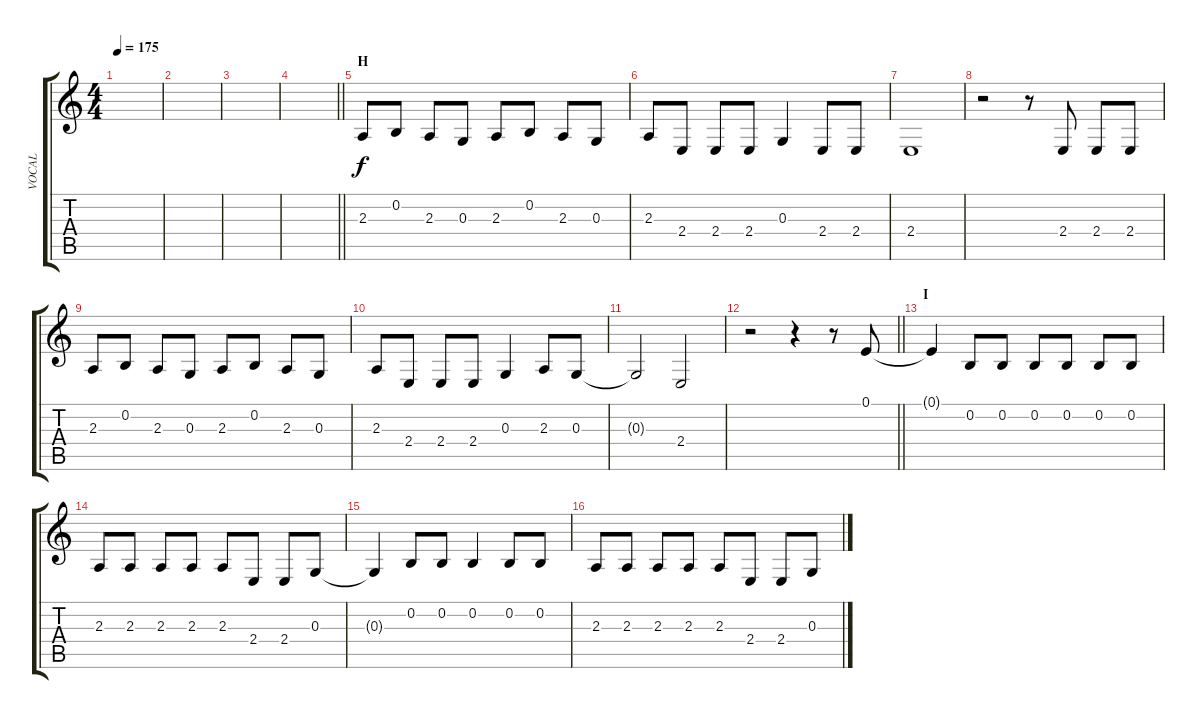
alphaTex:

\track ("VOCAL" "VOCAL") {instrument oboe}
\staff {score tabs}
\tuning (E4 B3 G3 D3 A2 E2) {hide}
\ts (4 4)
\tempo 175
\clef g2
\ks c
|
|
|
\barLineRight lightlight
|
\section ("" "H")
2.3.8 0.2.8 2.3.8 0.3.8 2.3.8 0.2.8 2.3.8 0.3.8 |
2.3.8 2.4.8 2.4.8 2.4.8 0.3.4 2.4.8 2.4.8 |
2.4.1 |
r.2 r.8 2.4.8 2.4.8 2.4.8 |
2.3.8 0.2.8 2.3.8 0.3.8 2.3.8 0.2.8 2.3.8 0.3.8 |
2.3.8 2.4.8 2.4.8 2.4.8 0.3.4 2.3.8 0.3.8 |
0.3{t}.2 2.4.2 |
\barLineRight lightlight
r.2 r.4 r.8 0.1.8 |
\section ("" "I")
0.1{t}.4 0.2.8 0.2.8 0.2.8 0.2.8 0.2.8 0.2.8 |
2.3.8 2.3.8 2.3.8 2.3.8 2.3.8 2.4.8 2.4.8 0.3.8 |
0.3{t}.4 0.2.8 0.2.8 0.2.4 0.2.8 0.2.8 |
2.3.8 2.3.8 2.3.8 2.3.8 2.3.8 2.4.8 2.4.8 0.3.8
